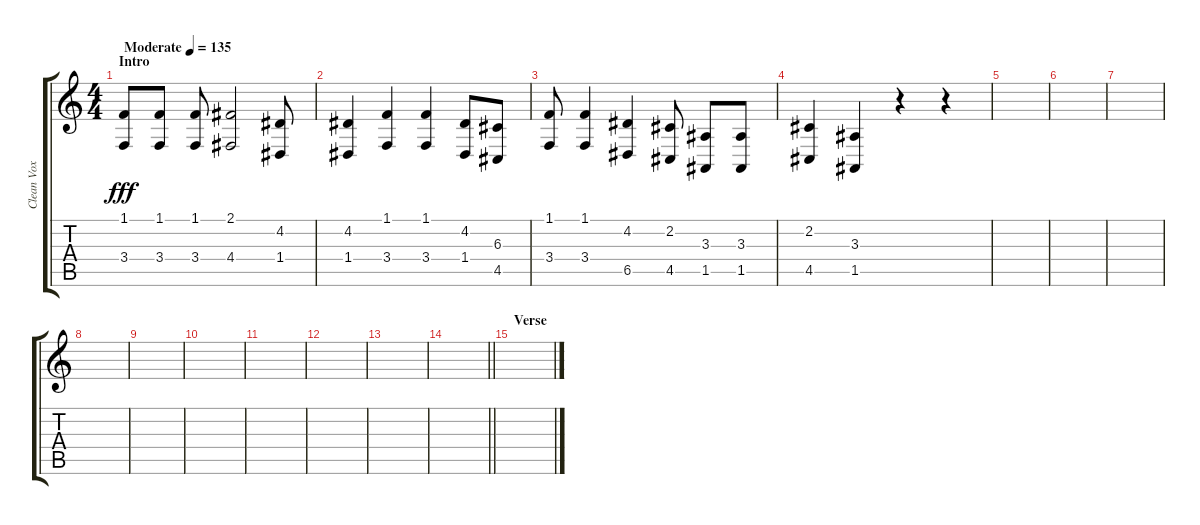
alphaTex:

\track ("Clean Vox" "Clean Vox") {instrument lead1square}
\staff {score tabs}
\tuning (E4 B3 G3 D3 A2 E2) {hide}
\ts (4 4)
\section ("" "Intro")
\tempo (135 "Moderate")
\clef g2
\ks c
(1.1 3.4).8{dy fff instrument lead1square} (1.1 3.4).8 (1.1 3.4).8 (2.1 4.4).2 (4.2 1.4).8 |
(4.2 1.4).4 (1.1 3.4).4 (1.1 3.4).4 (4.2 1.4).8 (6.3 4.5).8 |
(1.1 3.4).8 (1.1 3.4).4 (4.2 6.5).4 (2.2 4.5).8 (3.3 1.5).8 (3.3 1.5).8 |
(2.2 4.5).4 (3.3 1.5).4 r.4 r.4 |
|
|
|
|
|
|
|
|
|
\barLineRight lightlight
|
\section ("" "Verse")
